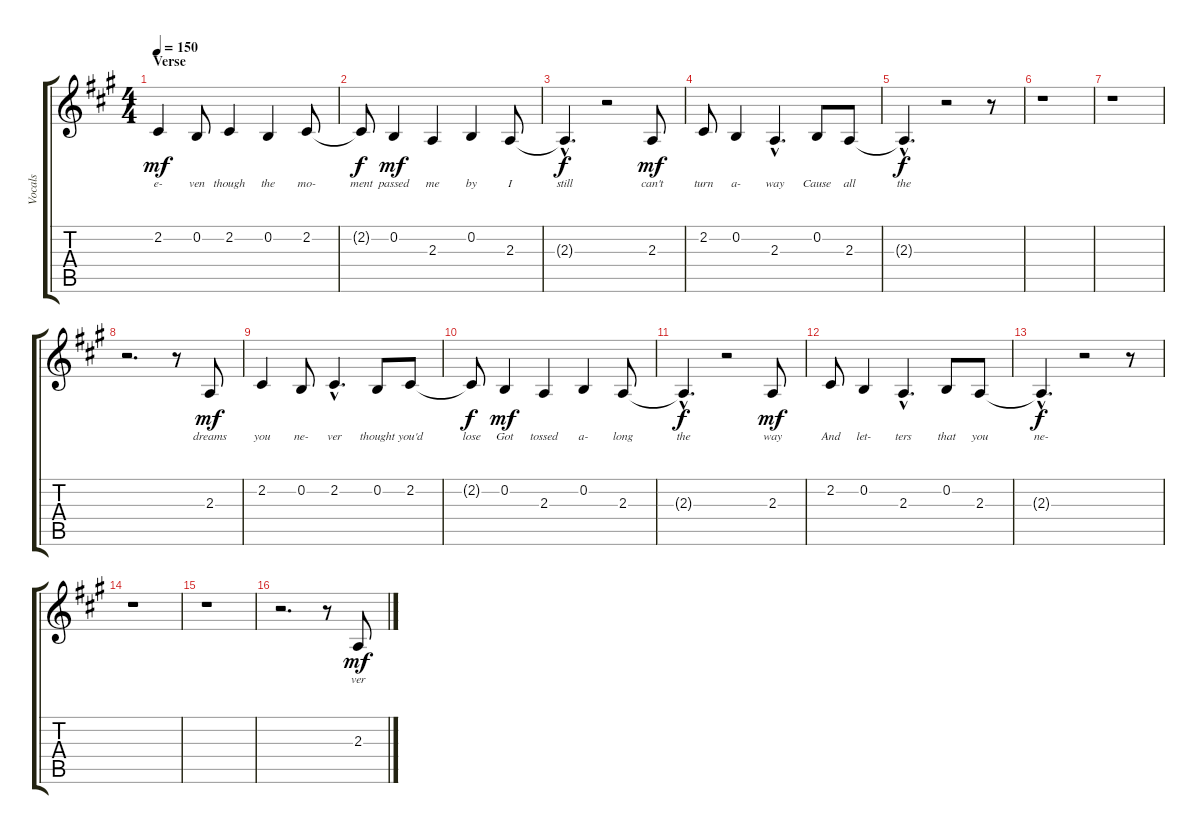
\track ("Vocals" "Vocals") {instrument tenorsax}
\staff {score tabs}
\tuning (E4 B3 G3 D3 A2 E2) {hide}
\ts (4 4)
\section ("" "Verse")
\tempo 150
\clef g2
\ks a
2.2.4{lyrics (0 "e-") lyrics (1 "") lyrics (2 "") lyrics (3 "") lyrics (4 "") dy mf} 0.2.8{lyrics (0 "ven") lyrics (1 "") lyrics (2 "") lyrics (3 "") lyrics (4 "")} 2.2.4{lyrics (0 "though") lyrics (1 "") lyrics (2 "") lyrics (3 "") lyrics (4 "")} 0.2.4{lyrics (0 "the") lyrics (1 "") lyrics (2 "") lyrics (3 "") lyrics (4 "")} 2.2.8{lyrics (0 "mo-") lyrics (1 "") lyrics (2 "") lyrics (3 "") lyrics (4 "")} |
2.2{t}.8{lyrics (0 "ment") lyrics (1 "") lyrics (2 "") lyrics (3 "") lyrics (4 "") dy f} 0.2.4{lyrics (0 "passed") lyrics (1 "") lyrics (2 "") lyrics (3 "") lyrics (4 "") dy mf} 2.3.4{lyrics (0 "me") lyrics (1 "") lyrics (2 "") lyrics (3 "") lyrics (4 "")} 0.2.4{lyrics (0 "by") lyrics (1 "") lyrics (2 "") lyrics (3 "") lyrics (4 "")} 2.3.8{lyrics (0 "I") lyrics (1 "") lyrics (2 "") lyrics (3 "") lyrics (4 "")} |
2.3{hac t}.4{d lyrics (0 "still") lyrics (1 "") lyrics (2 "") lyrics (3 "") lyrics (4 "") dy f} r.2 2.3.8{lyrics (0 "can't") lyrics (1 "") lyrics (2 "") lyrics (3 "") lyrics (4 "") dy mf} |
2.2.8{lyrics (0 "turn") lyrics (1 "") lyrics (2 "") lyrics (3 "") lyrics (4 "")} 0.2.4{lyrics (0 "a-") lyrics (1 "") lyrics (2 "") lyrics (3 "") lyrics (4 "")} 2.3{hac}.4{d lyrics (0 "way") lyrics (1 "") lyrics (2 "") lyrics (3 "") lyrics (4 "")} 0.2.8{lyrics (0 "Cause") lyrics (1 "") lyrics (2 "") lyrics (3 "") lyrics (4 "")} 2.3.8{lyrics (0 "all") lyrics (1 "") lyrics (2 "") lyrics (3 "") lyrics (4 "")} |
2.3{hac t}.4{d lyrics (0 "the") lyrics (1 "") lyrics (2 "") lyrics (3 "") lyrics (4 "") dy f} r.2 r.8 |
r.1 |
r.1 |
r.2{d} r.8 2.3.8{lyrics (0 "dreams") lyrics (1 "") lyrics (2 "") lyrics (3 "") lyrics (4 "") dy mf} |
2.2.4{lyrics (0 "you") lyrics (1 "") lyrics (2 "") lyrics (3 "") lyrics (4 "")} 0.2.8{lyrics (0 "ne-") lyrics (1 "") lyrics (2 "") lyrics (3 "") lyrics (4 "")} 2.2{hac}.4{d lyrics (0 "ver") lyrics (1 "") lyrics (2 "") lyrics (3 "") lyrics (4 "")} 0.2.8{lyrics (0 "thought") lyrics (1 "") lyrics (2 "") lyrics (3 "") lyrics (4 "")} 2.2.8{lyrics (0 "you'd") lyrics (1 "") lyrics (2 "") lyrics (3 "") lyrics (4 "")} |
2.2{t}.8{lyrics (0 "lose") lyrics (1 "") lyrics (2 "") lyrics (3 "") lyrics (4 "") dy f} 0.2.4{lyrics (0 "Got") lyrics (1 "") lyrics (2 "") lyrics (3 "") lyrics (4 "") dy mf} 2.3.4{lyrics (0 "tossed") lyrics (1 "") lyrics (2 "") lyrics (3 "") lyrics (4 "")} 0.2.4{lyrics (0 "a-") lyrics (1 "") lyrics (2 "") lyrics (3 "") lyrics (4 "")} 2.3.8{lyrics (0 "long") lyrics (1 "") lyrics (2 "") lyrics (3 "") lyrics (4 "")} |
2.3{hac t}.4{d lyrics (0 "the") lyrics (1 "") lyrics (2 "") lyrics (3 "") lyrics (4 "") dy f} r.2 2.3.8{lyrics (0 "way") lyrics (1 "") lyrics (2 "") lyrics (3 "") lyrics (4 "") dy mf} |
2.2.8{lyrics (0 "And") lyrics (1 "") lyrics (2 "") lyrics (3 "") lyrics (4 "")} 0.2.4{lyrics (0 "let-") lyrics (1 "") lyrics (2 "") lyrics (3 "") lyrics (4 "")} 2.3{hac}.4{d lyrics (0 "ters") lyrics (1 "") lyrics (2 "") lyrics (3 "") lyrics (4 "")} 0.2.8{lyrics (0 "that") lyrics (1 "") lyrics (2 "") lyrics (3 "") lyrics (4 "")} 2.3.8{lyrics (0 "you") lyrics (1 "") lyrics (2 "") lyrics (3 "") lyrics (4 "")} |
2.3{hac t}.4{d lyrics (0 "ne-") lyrics (1 "") lyrics (2 "") lyrics (3 "") lyrics (4 "") dy f} r.2 r.8 |
r.1 |
r.1 |
r.2{d} r.8 2.3.8{lyrics (0 "ver") lyrics (1 "") lyrics (2 "") lyrics (3 "") lyrics (4 "") dy mf}
